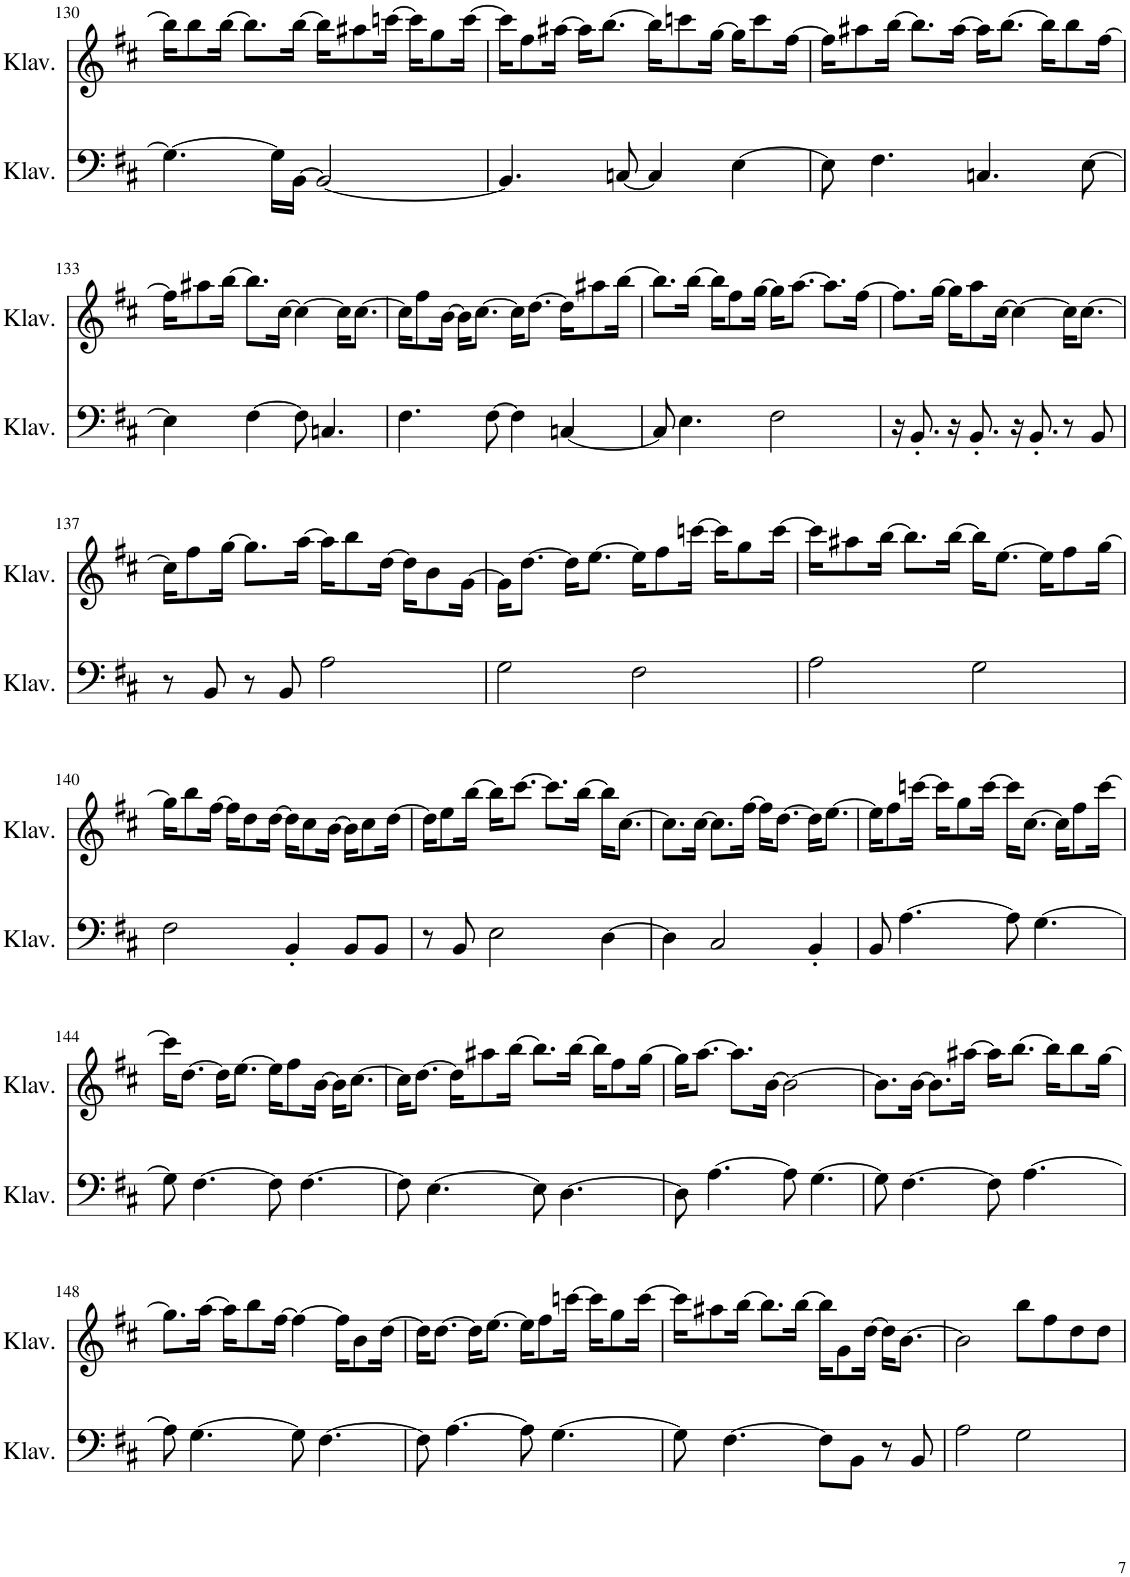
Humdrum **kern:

**kern	**kern
*part2	*part1
*staff2	*staff1
*I"Klavier	*I"Klavier
*I'Klav.	*I'Klav.
!!LO:PB:g=z
*clefF4	*clefG2
*k[f#c#]	*k[f#c#]
*M4/4	*M4/4
=130	=130
4.G\_	16bb\KL]
.	8bb\
.	[16bb\Jk
.	8.bb\L]
16G\LL]	.
[16BB\JJ	[16bb\Jk
2BB/_	16bb\KL]
.	8aa#X\
.	[16cccn\Jk
.	16ccc\KL]
.	8gg\
.	[16ccc\Jk
=131	=131
4.BB/]	16ccc\KL]
.	8ff#\
.	[16aa#X\Jk
.	16aa#\KL]
.	[8.bb\J
[8Cn/	.
4C/]	16bb\KL]
.	8cccn\
.	[16gg\Jk
[4E\	16gg\KL]
.	8ccc\
.	[16ff#\Jk
=132	=132
8E\]	16ff#\KL]
.	8aa#X\
4.F#\	.
.	[16bb\Jk
.	8.bb\L]
.	[16aa#\Jk
4.Cn/	16aa#\KL]
.	[8.bb\J
.	16bb\KL]
.	8bb\
[8E\	.
.	[16ff#\Jk
!!LO:LB:g=z
=133	=133
4E\]	16ff#\KL]
.	8aa#X\
.	[16bb\Jk
[4F#\	8.bb\L]
.	[16cc#\Jk
8F#\]	4cc#\_
4.Cn/	.
.	16cc#\KL]
.	[8.cc#\J
=134	=134
4.F#\	16cc#\KL]
.	8ff#\
.	[16b\Jk
.	16b\KL]
.	[8.cc#\J
[8F#\	.
4F#\]	16cc#\KL]
.	[8.dd\J
[4Cn/	16dd\KL]
.	8aa#X\
.	[16bb\Jk
=135	=135
8C/]	8.bb\L]
4.E\	.
.	[16bb\Jk
.	16bb\KL]
.	8ff#\
.	[16gg\Jk
2F#\	16gg\KL]
.	[8.aa\J
.	8.aa\L]
.	[16ff#\Jk
=136	=136
16r	8.ff#\L]
8.BB'/	.
.	[16gg\Jk
16r	16gg\KL]
8.BB'/	8aa\
.	[16cc#\Jk
16r	4cc#\_
8.BB'/	.
8r	16cc#\KL]
.	[8.cc#\J
8BB/	.
!!LO:LB:g=z
=137	=137
8r	16cc#\KL]
.	8ff#\
8BB/	.
.	[16gg\Jk
8r	8.gg\L]
8BB/	.
.	[16aa\Jk
2A\	16aa\KL]
.	8bb\
.	[16dd\Jk
.	16dd\KL]
.	8b\
.	[16g\Jk
=138	=138
2G\	16g\KL]
.	[8.dd\J
.	16dd\KL]
.	[8.ee\J
2F#\	16ee\KL]
.	8ff#\
.	[16cccn\Jk
.	16ccc\KL]
.	8gg\
.	[16ccc\Jk
=139	=139
2A\	16ccc\KL]
.	8aa#X\
.	[16bb\Jk
.	8.bb\L]
.	[16bb\Jk
2G\	16bb\KL]
.	[8.ee\J
.	16ee\KL]
.	8ff#\
.	[16gg\Jk
!!LO:LB:g=z
=140	=140
2F#\	16gg\KL]
.	8bb\
.	[16ff#\Jk
.	16ff#\KL]
.	8dd\
.	[16dd\Jk
4BB'/	16dd\KL]
.	8cc#\
.	[16b\Jk
8BB/L	16b\KL]
.	8cc#\
8BB/J	.
.	[16dd\Jk
=141	=141
8r	16dd\KL]
.	8ee\
8BB/	.
.	[16bb\Jk
2E\	16bb\KL]
.	[8.ccc#\J
.	8.ccc#\L]
.	[16bb\Jk
[4D\	16bb\KL]
.	[8.cc#\J
=142	=142
4D\]	8.cc#\L]
.	[16cc#\Jk
2C#/	8.cc#\L]
.	[16ff#\Jk
.	16ff#\KL]
.	[8.dd\J
4BB'/	16dd\KL]
.	[8.ee\J
=143	=143
8BB/	16ee\KL]
.	8ff#\
[4.A\	.
.	[16cccn\Jk
.	16ccc\KL]
.	8gg\
.	[16ccc\Jk
8A\]	16ccc\KL]
.	[8.cc#\J
[4.G\	.
.	16cc#\KL]
.	8ff#\
.	[16ccc\Jk
!!LO:LB:g=z
=144	=144
8G\]	16ccc\KL]
.	[8.dd\J
[4.F#\	.
.	16dd\KL]
.	[8.ee\J
8F#\]	16ee\KL]
.	8ff#\
[4.F#\	.
.	[16b\Jk
.	16b\KL]
.	[8.cc#\J
=145	=145
8F#\]	16cc#\KL]
.	[8.dd\J
[4.E\	.
.	16dd\KL]
.	8aa#X\
.	[16bb\Jk
8E\]	8.bb\L]
[4.D\	.
.	[16bb\Jk
.	16bb\KL]
.	8ff#\
.	[16gg\Jk
=146	=146
8D\]	16gg\KL]
.	[8.aa\J
[4.A\	.
.	8.aa\L]
.	[16b\Jk
8A\]	2b\_
[4.G\	.
=147	=147
8G\]	8.b\L]
[4.F#\	.
.	[16b\Jk
.	8.b\L]
.	[16aa#X\Jk
8F#\]	16aa#\KL]
.	[8.bb\J
[4.A\	.
.	16bb\KL]
.	8bb\
.	[16gg\Jk
!!LO:LB:g=z
=148	=148
8A\]	8.gg\L]
[4.G\	.
.	[16aa\Jk
.	16aa\KL]
.	8bb\
.	[16ff#\Jk
8G\]	4ff#\_
[4.F#\	.
.	16ff#\KL]
.	8b\
.	[16dd\Jk
=149	=149
8F#\]	16dd\KL]
.	[8.dd\J
[4.A\	.
.	16dd\KL]
.	[8.ee\J
8A\]	16ee\KL]
.	8ff#\
[4.G\	.
.	[16cccn\Jk
.	16ccc\KL]
.	8gg\
.	[16ccc\Jk
=150	=150
8G\]	16ccc\KL]
.	8aa#X\
[4.F#\	.
.	[16bb\Jk
.	8.bb\L]
.	[16bb\Jk
8F#\L]	16bb\KL]
.	8g\
8BB\J	.
.	[16dd\Jk
8r	16dd\KL]
.	[8.b\J
8BB/	.
=151	=151
2A\	2b\]
2G\	8bb\L
.	8ff#\
.	8dd\
.	8dd\J
=	=
*-	*-
